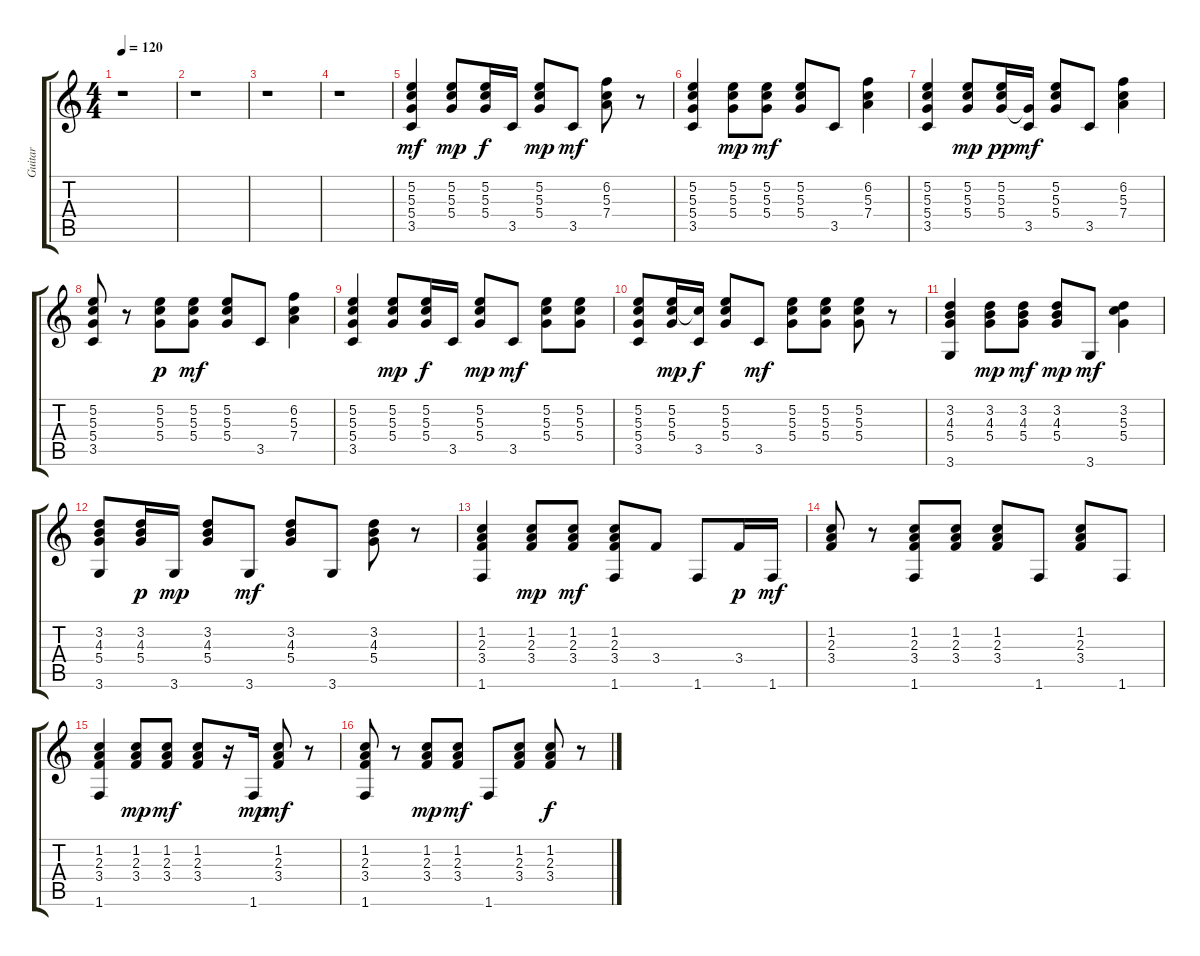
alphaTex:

\track ("Guitar" "Guitar") {instrument acousticguitarsteel}
\staff {score tabs}
\tuning (E4 B3 G3 D3 A2 E2) {hide}
\ts (4 4)
\tempo 120
\clef g2
\ks c
r.1{dy mf instrument acousticguitarsteel} |
r.1 |
r.1 |
r.1 |
(5.2 5.3 5.4 3.5).4 (5.2 5.3 5.4).8{dy mp} (5.2 5.3 5.4).16{dy f} 3.5.16 (5.2 5.3 5.4).8{dy mp} 3.5.8{dy mf} (6.2 5.3 7.4).8 r.8 |
(5.2 5.3 5.4 3.5).4 (5.2 5.3 5.4).8{dy mp} (5.2 5.3 5.4).8{dy mf} (5.2 5.3 5.4).8 3.5.8 (6.2 5.3 7.4).4 |
(5.2 5.3 5.4 3.5).4 (5.2 5.3 5.4).8{dy mp} (5.2 5.3 5.4).16{dy pp} (5.4{t} 3.5).16{dy mf} (5.2 5.3 5.4).8 3.5.8 (6.2 5.3 7.4).4 |
(5.2 5.3 5.4 3.5).8 r.8 (5.2 5.3 5.4).8{dy p} (5.2 5.3 5.4).8{dy mf} (5.2 5.3 5.4).8 3.5.8 (6.2 5.3 7.4).4 |
(5.2 5.3 5.4 3.5).4 (5.2 5.3 5.4).8{dy mp} (5.2 5.3 5.4).16{dy f} 3.5.16 (5.2 5.3 5.4).8{dy mp} 3.5.8{dy mf} (5.2 5.3 5.4).8 (5.2 5.3 5.4).8 |
(5.2 5.3 5.4 3.5).8 (5.2 5.3 5.4).16{dy mp} (5.3{t} 3.5).16{dy f} (5.2 5.3 5.4).8 3.5.8{dy mf} (5.2 5.3 5.4).8 (5.2 5.3 5.4).8 (5.2 5.3 5.4).8 r.8 |
(3.2 4.3 5.4 3.6).4 (3.2 4.3 5.4).8{dy mp} (3.2 4.3 5.4).8{dy mf} (3.2 4.3 5.4).8{dy mp} 3.6.8{dy mf} (3.2 5.3 5.4).4 |
(3.2 4.3 5.4 3.6).8 (3.2 4.3 5.4).16{dy p} 3.6.16{dy mp} (3.2 4.3 5.4).8 3.6.8{dy mf} (3.2 4.3 5.4).8 3.6.8 (3.2 4.3 5.4).8 r.8 |
(1.2 2.3 3.4 1.6).4 (1.2 2.3 3.4).8{dy mp} (1.2 2.3 3.4).8{dy mf} (1.2 2.3 3.4 1.6).8 3.4.8 1.6.8 3.4.16{dy p} 1.6.16{dy mf} |
(1.2 2.3 3.4).8 r.8 (1.2 2.3 3.4 1.6).8 (1.2 2.3 3.4).8 (1.2 2.3 3.4).8 1.6.8 (1.2 2.3 3.4).8 1.6.8 |
(1.2 2.3 3.4 1.6).4 (1.2 2.3 3.4).8{dy mp} (1.2 2.3 3.4).8{dy mf} (1.2 2.3 3.4).8 r.16 1.6.16{dy mp} (1.2 2.3 3.4).8{dy mf} r.8 |
(1.2 2.3 3.4 1.6).8 r.8 (1.2 2.3 3.4).8{dy mp} (1.2 2.3 3.4).8{dy mf} 1.6.8 (1.2 2.3 3.4).8 (1.2 2.3 3.4).8{dy f} r.8
